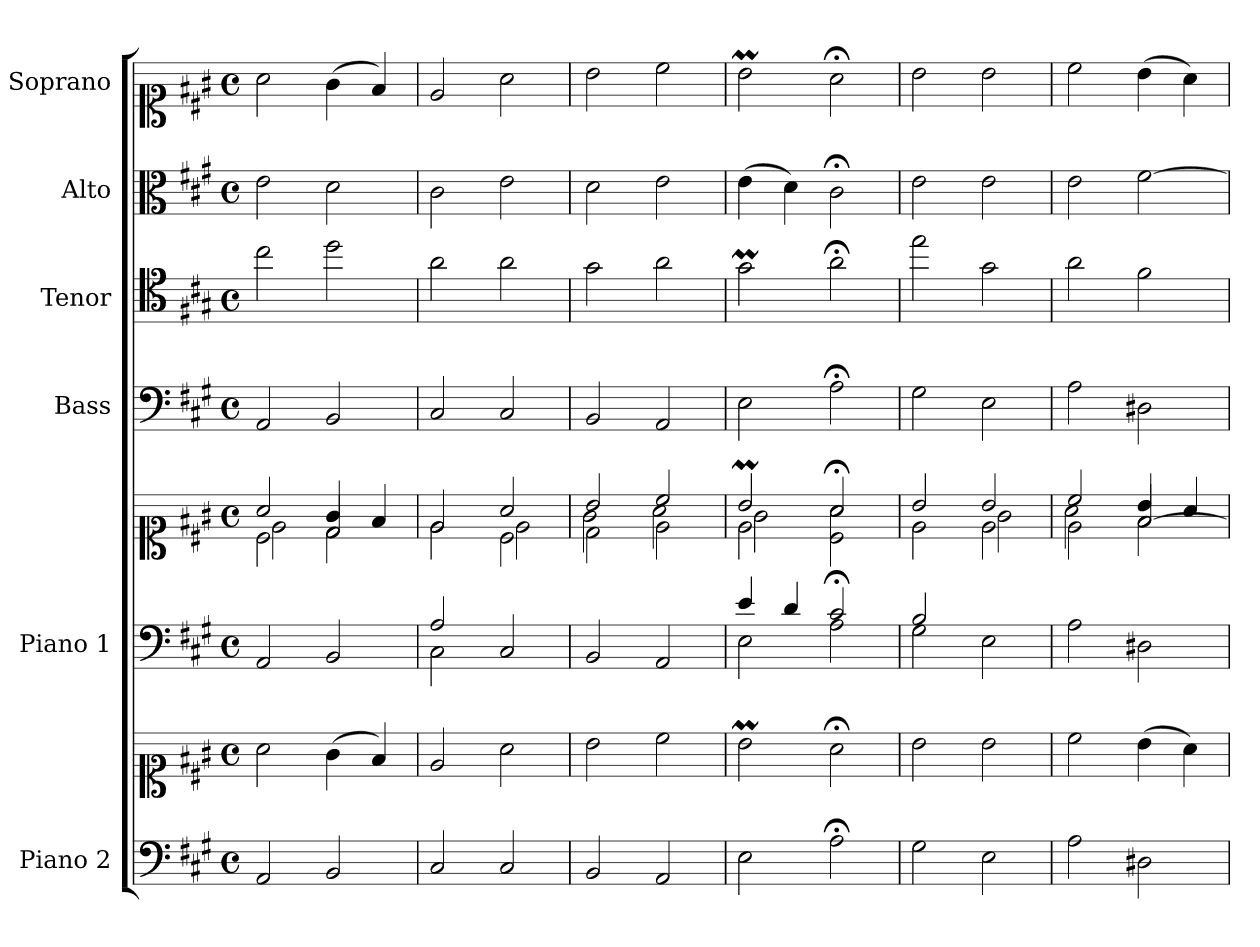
**kern	**kern	**kern	**kern	**kern	**kern	**kern	**kern
*part6	*part6	*part5	*part5	*part4	*part3	*part2	*part1
*staff8	*staff7	*staff6	*staff5	*staff4	*staff3	*staff2	*staff1
*I"Piano 2	*	*I"Piano 1	*	*I"Bass	*I"Tenor	*I"Alto	*I"Soprano
*I'Pno 2	*	*I'Pno 1	*	*I'B.	*I'T.	*I'A.	*I'S.
*clefF4	*clefC1	*clefF4	*clefC1	*clefF4	*clefC4	*clefC3	*clefC1
*	*	*	*	*	*ITrd7c12	*	*
*k[f#c#g#]	*k[f#c#g#]	*k[f#c#g#]	*k[f#c#g#]	*k[f#c#g#]	*k[f#c#g#]	*k[f#c#g#]	*k[f#c#g#]
*A:	*A:	*A:	*A:	*A:	*A:	*A:	*A:
*M4/4	*M4/4	*M4/4	*M4/4	*M4/4	*M4/4	*M4/4	*M4/4
*met(c)	*met(c)	*met(c)	*met(c)	*met(c)	*met(c)	*met(c)	*met(c)
=1	=1	=1	=1	=1	=1	=1	=1
*	*	*	*^	*	*	*	*
*	*	*	*	*^	*	*	*	*
2AA/	2a\	2AA/	2a/	2c#\	2e\	2AA/	2c#\	2e\	2a\
2BB/	(4g#\	2BB/	4g#/	2d\	2d/	2BB/	2d\	2d\	(4g#\
.	4f#/)	.	4f#/	.	.	.	.	.	4f#/)
=2	=2	=2	=2	=2	=2	=2	=2	=2	=2
*	*	*^	*	*	*	*	*	*	*
2C#/	2e/	2A/	2C#\	2e/	2ryy	2e\	2C#/	2A\	2c#\	2e/
2C#/	2a\	2ryy	2C#/	2a/	2c#\	2e\	2C#/	2A\	2e\	2a\
*	*	*v	*v	*	*	*	*	*	*	*
=3	=3	=3	=3	=3	=3	=3	=3	=3	=3
2BB/	2b\	2BB/	2b/	2d\	2g#\	2BB/	2G#\	2d\	2b\
2AA/	2cc#\	2AA/	2cc#/	2e\	2a\	2AA/	2A\	2e\	2cc#\
=4	=4	=4	=4	=4	=4	=4	=4	=4	=4
*	*	*^	*	*	*	*	*	*	*
2E\	2bM\	4e/	2E\	2bM/	2e\	2g#\	2E\	2G#m\	(4e\	2bM\
.	.	4d/	.	.	.	.	.	.	4d\)	.
2A;\	2a;<\	2c#;/	2A\	2a;</	2c#\	2a\	2A;<\	2A;<\	2c#;<\	2a;<\
=5	=5	=5	=5	=5	=5	=5	=5	=5	=5	=5
2G#\	2b\	2B/	2G#\	2b/	2ryy	2e\	2G#\	2e\	2e\	2b\
2E\	2b\	2ryy	2E\	2b/	2e\	2g#\	2E\	2G#\	2e\	2b\
*	*	*v	*v	*	*	*	*	*	*	*
=6	=6	=6	=6	=6	=6	=6	=6	=6	=6
2A\	2cc#\	2A\	2cc#/	2e\	2a\	2A\	2A\	2e\	2cc#\
2D#X\	(4b\	2D#X\	4b/	2f#\	[<2f#/	2D#X\	2F#\	[>2f#\	(4b\
.	4a\)	.	4a/	.	.	.	.	.	4a\)
*	*	*	*v	*v	*v	*	*	*	*
=	=	=	=	=	=	=	=
*-	*-	*-	*-	*-	*-	*-	*-
